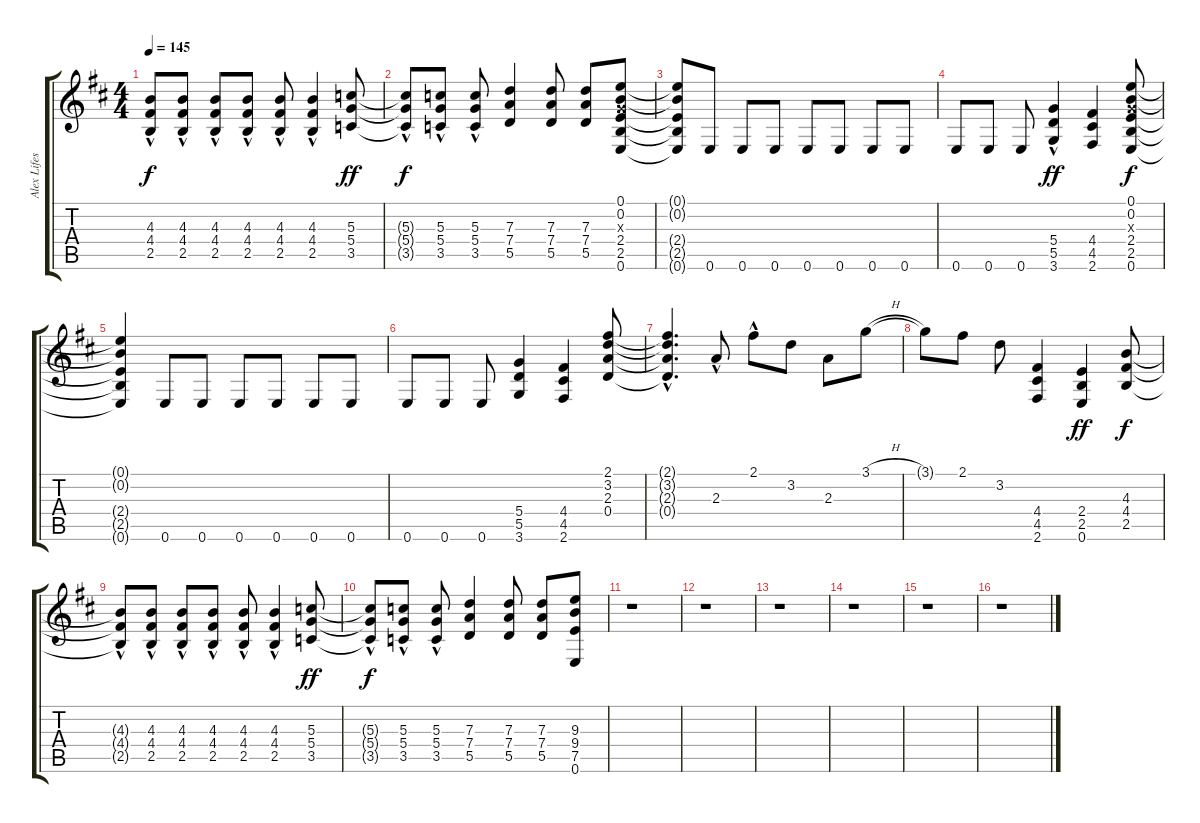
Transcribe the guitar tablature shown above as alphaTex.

\track ("Alex Lifeson" "Alex Lifes") {instrument overdrivenguitar}
\staff {score tabs}
\tuning (E4 B3 G3 D3 A2 E2) {hide}
\ts (4 4)
\tempo 145
\clef g2
\ks d
(4.3{t} 4.4{t} 2.5{hac t}).8{dy f} (4.3 4.4 2.5{hac}).8 (4.3 4.4 2.5{hac}).8 (4.3 4.4 2.5{hac}).8 (4.3 4.4 2.5{hac}).8 (4.3 4.4 2.5{hac}).4 (5.3 5.4 3.5).8{dy ff} |
(5.3{t} 5.4{t} 3.5{hac t}).8{dy f} (5.3 5.4 3.5{hac}).8 (5.3 5.4 3.5{hac}).8 (7.3 7.4 5.5).4 (7.3 7.4 5.5).8 (7.3 7.4 5.5).8 (0.1 0.2 0.3{x} 2.4 2.5 0.6).8 |
(0.1{t} 0.2{t} 2.4{t} 2.5{t} 0.6{t}).8 0.6.8 0.6.8 0.6.8 0.6.8 0.6.8 0.6.8 0.6.8 |
0.6.8 0.6.8 0.6.8 (5.4 5.5{hac} 3.6).4{dy ff} (4.4 4.5 2.6).4 (0.1 0.2 0.3{x} 2.4 2.5 0.6).8{dy f} |
(0.1{t} 0.2{t} 2.4{t} 2.5{t} 0.6{t}).4 0.6.8 0.6.8 0.6.8 0.6.8 0.6.8 0.6.8 |
0.6.8 0.6.8 0.6.8 (5.4 5.5 3.6).4 (4.4 4.5 2.6).4 (2.1 3.2 2.3 0.4).8 |
(2.1{hac t} 3.2{hac t} 2.3{hac t} 0.4{hac t}).4{d} 2.3{hac}.8 2.1{hac}.8 3.2.8 2.3.8 3.1{h}.8 |
3.1{t}.8 2.1.8 3.2.8 (4.4 4.5 2.6).4 (2.4 2.5 0.6).4{dy ff} (4.3 4.4 2.5).8{dy f} |
(4.3{t} 4.4{t} 2.5{hac t}).8 (4.3 4.4 2.5{hac}).8 (4.3 4.4 2.5{hac}).8 (4.3 4.4 2.5{hac}).8 (4.3 4.4 2.5{hac}).8 (4.3 4.4 2.5{hac}).4 (5.3 5.4 3.5).8{dy ff} |
(5.3{t} 5.4{t} 3.5{hac t}).8{dy f} (5.3 5.4 3.5{hac}).8 (5.3 5.4 3.5{hac}).8 (7.3 7.4 5.5).4 (7.3 7.4 5.5).8 (7.3 7.4 5.5).8 (9.3 9.4 7.5 0.6).8 |
r.1 |
r.1 |
r.1 |
r.1 |
r.1 |
r.1
